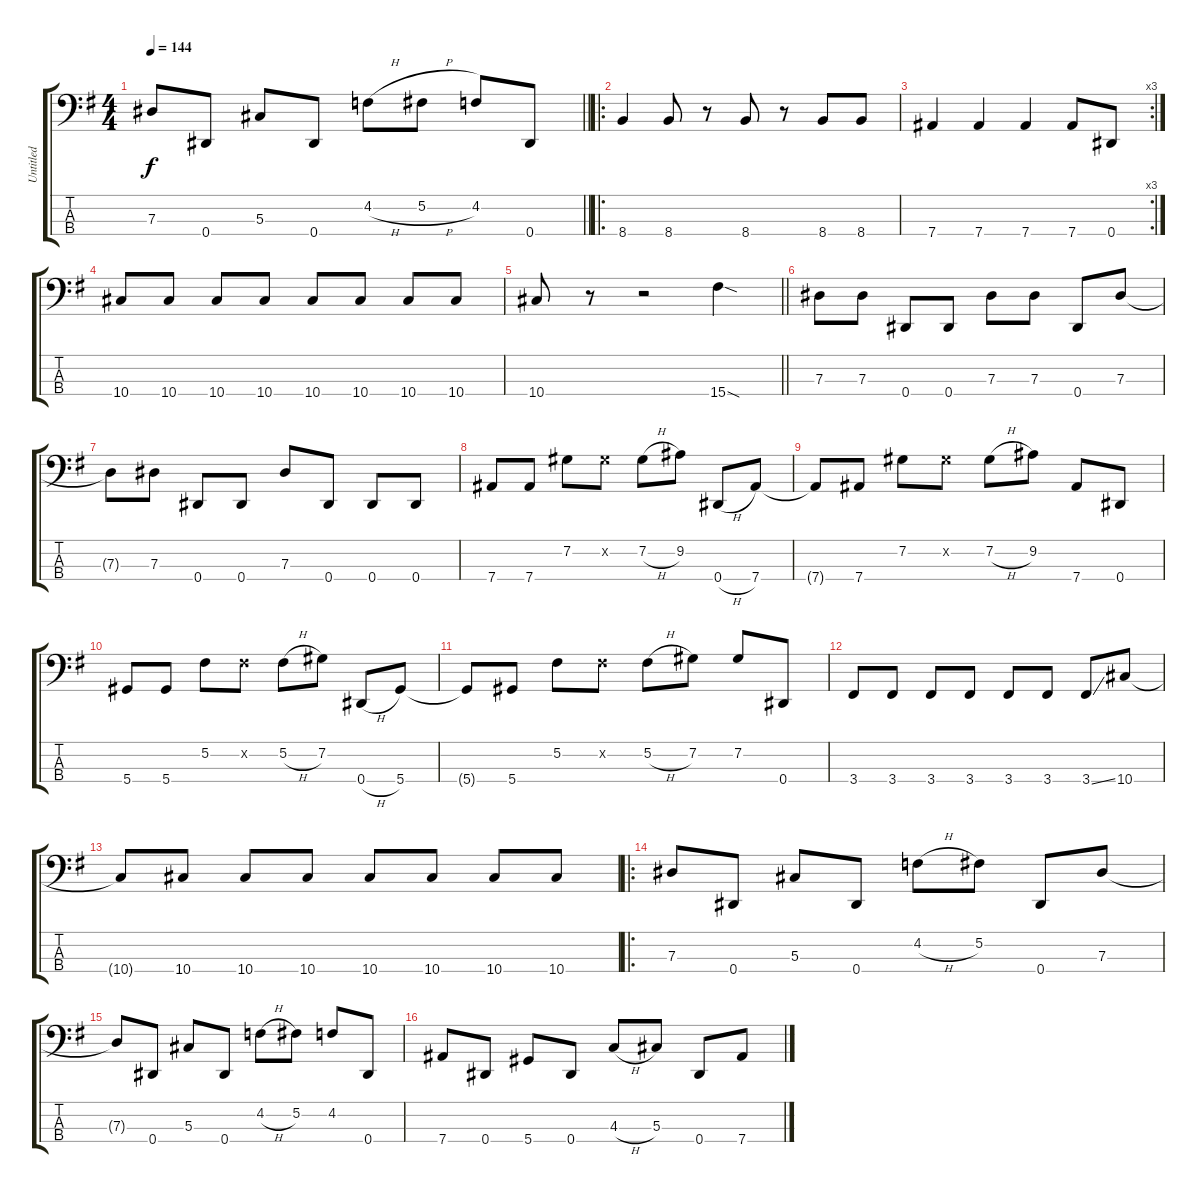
\track ("Untitled" "Untitled") {instrument electricbasspick}
\staff {score tabs}
\tuning (Gb2 Db2 Ab1 Eb1) {hide}
\ts (4 4)
\tempo 144
\clef f4
\barLineRight lightlight
\ks g
7.3{t}.8{dy f} 0.4.8 5.3.8 0.4.8 4.2{h}.8 5.2{h}.8 4.2.8 0.4.8 |
\ro
8.4.4 8.4.8 r.8 8.4.8 r.8 8.4.8 8.4.8 |
\rc 3
7.4.4 7.4.4 7.4.4 7.4.8 0.4.8 |
10.4.8 10.4.8 10.4.8 10.4.8 10.4.8 10.4.8 10.4.8 10.4.8 |
\barLineRight lightlight
10.4.8 r.8 r.2 15.4{sod}.4 |
7.3.8 7.3.8 0.4.8 0.4.8 7.3.8 7.3.8 0.4.8 7.3.8 |
7.3{t}.8 7.3.8 0.4.8 0.4.8 7.3.8 0.4.8 0.4.8 0.4.8 |
7.4.8 7.4.8 7.2.8 7.2{x}.8 7.2{h}.8 9.2.8 0.4{h}.8 7.4.8 |
7.4{t}.8 7.4.8 7.2.8 7.2{x}.8 7.2{h}.8 9.2.8 7.4.8 0.4.8 |
5.4.8 5.4.8 5.2.8 5.2{x}.8 5.2{h}.8 7.2.8 0.4{h}.8 5.4.8 |
5.4{t}.8 5.4.8 5.2.8 5.2{x}.8 5.2{h}.8 7.2.8 7.2.8 0.4.8 |
3.4.8 3.4.8 3.4.8 3.4.8 3.4.8 3.4.8 3.4{ss}.8 10.4.8 |
10.4{t}.8 10.4.8 10.4.8 10.4.8 10.4.8 10.4.8 10.4.8 10.4.8 |
\ro
7.3.8 0.4.8 5.3.8 0.4.8 4.2{h}.8 5.2.8 0.4.8 7.3.8 |
7.3{t}.8 0.4.8 5.3.8 0.4.8 4.2{h}.8 5.2.8 4.2.8 0.4.8 |
7.4.8 0.4.8 5.4.8 0.4.8 4.3{h}.8 5.3.8 0.4.8 7.4.8
